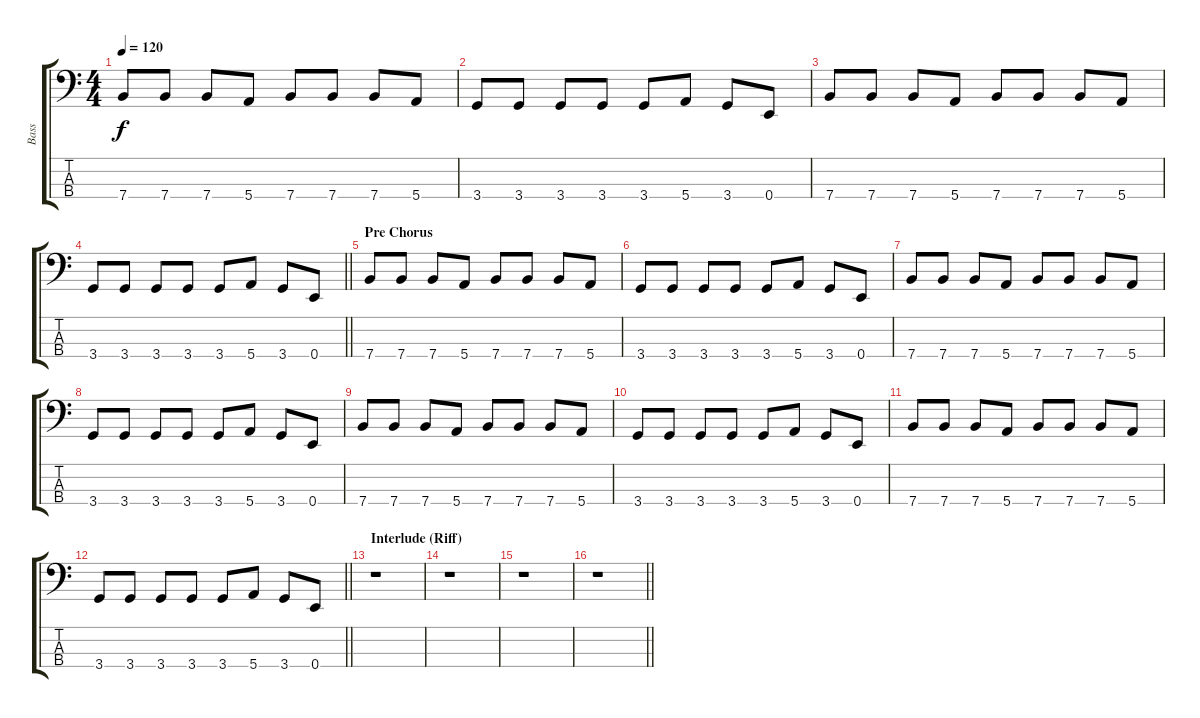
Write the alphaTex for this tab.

\track ("Bass" "Bass") {instrument electricbassfinger}
\staff {score tabs}
\tuning (G2 D2 A1 E1) {hide}
\ts (4 4)
\tempo 120
\clef f4
\ks c
7.4.8{dy f} 7.4.8 7.4.8 5.4.8 7.4.8 7.4.8 7.4.8 5.4.8 |
3.4.8 3.4.8 3.4.8 3.4.8 3.4.8 5.4.8 3.4.8 0.4.8 |
7.4.8 7.4.8 7.4.8 5.4.8 7.4.8 7.4.8 7.4.8 5.4.8 |
\barLineRight lightlight
3.4.8 3.4.8 3.4.8 3.4.8 3.4.8 5.4.8 3.4.8 0.4.8 |
\section ("" "Pre Chorus")
7.4.8 7.4.8 7.4.8 5.4.8 7.4.8 7.4.8 7.4.8 5.4.8 |
3.4.8 3.4.8 3.4.8 3.4.8 3.4.8 5.4.8 3.4.8 0.4.8 |
7.4.8 7.4.8 7.4.8 5.4.8 7.4.8 7.4.8 7.4.8 5.4.8 |
3.4.8 3.4.8 3.4.8 3.4.8 3.4.8 5.4.8 3.4.8 0.4.8 |
7.4.8 7.4.8 7.4.8 5.4.8 7.4.8 7.4.8 7.4.8 5.4.8 |
3.4.8 3.4.8 3.4.8 3.4.8 3.4.8 5.4.8 3.4.8 0.4.8 |
7.4.8 7.4.8 7.4.8 5.4.8 7.4.8 7.4.8 7.4.8 5.4.8 |
\barLineRight lightlight
3.4.8 3.4.8 3.4.8 3.4.8 3.4.8 5.4.8 3.4.8 0.4.8 |
\section ("" "Interlude (Riff)")
r.1 |
r.1 |
r.1 |
\barLineRight lightlight
r.1
